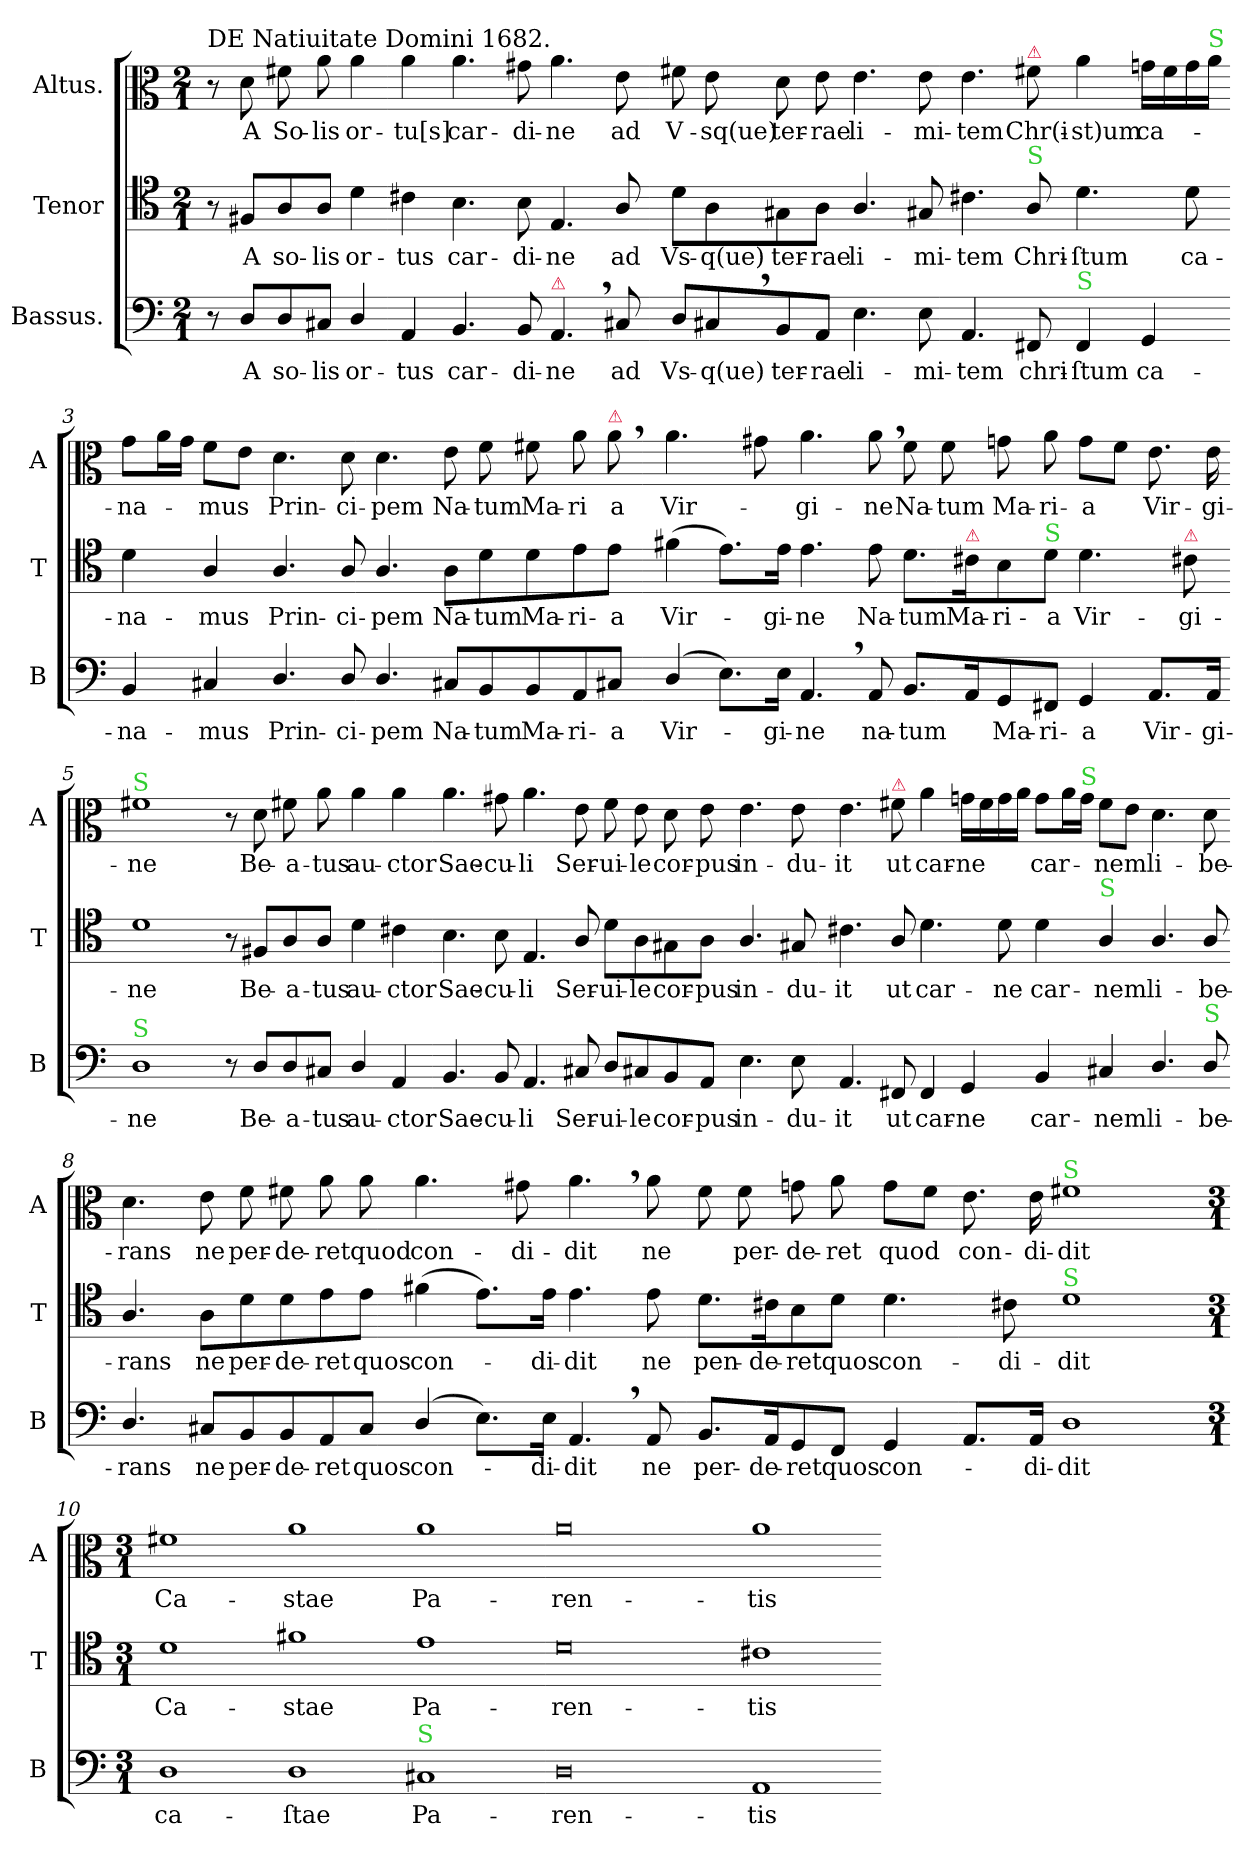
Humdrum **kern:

**kern	**text	**kern	**text	**kern	**text
*part3	*part3	*part2	*part2	*part1	*part1
*staff3	*staff3	*staff2	*staff2	*staff1	*staff1
*I"Bassus.	*	*I"Tenor	*	*I"Altus.	*
*I'B	*	*I'T	*	*I'A	*
*clefF4	*	*clefC4	*	*clefC3	*
*k[]	*	*k[]	*	*k[]	*
*M2/1	*	*M2/1	*	*M2/1	*
=1	=1	=1	=1	=1	=1
!	!	!	!	!LO:TX:a:t=DE Natiuitate Domini 1682.	!
8r	.	8r	.	8r	.
8D/L	A	8F#X/L	A	8d\	A
8D/	so-	8A/	so-	8f#X\	So-
8C#X/J	-lis	8A/J	-lis	8a\	-lis
4D/	or-	4d\	or-	4a\	or-
4AA/	-tus	4c#X\	-tus	4a\	-tu[s]
4.BB/	car-	4.B\	car-	4.a\	car-
8BB/	-di-	8B\	-di-	8g#X\	-di-
!LO:TX:a:color=crimson:t=⚠	!	!	!	!	!
4.AA,</	-ne	4.E/	-ne	4.a\	-ne
8C#X/	ad	8A/	ad	8e\	ad
=2-	=2-	=2-	=2-	=2-	=2-
8D/L	Vs-	8d\L	Vs-	8f#X\	V-
8C#X,/	-q(ue)	8A\	-q(ue)	8e\	-sq(ue)
8BB/	ter-	8G#X\	ter-	8d\	ter-
8AA/J	-rae	8A\J	-rae	8e\	-rae
4.E\	li-	4.A/	li-	4.e\	li-
8E\	-mi-	8G#X/	-mi-	8e\	-mi-
4.AA/	-tem	4.c#X\	-tem	4.e\	-tem
!	!	!	!	!LO:TX:a:color=crimson:t=⚠	!
!	!	!LO:TX:a:color=limegreen:t=S	!	!	!
8FF#X/	chri-	8A/	Chri-	8f#X\	Chr(i-
!LO:TX:a:color=limegreen:t=S	!	!	!	!	!
4FF#/	-ſtum	4.d\	-ſtum	4a\	-st)um
4GG/	ca-	.	.	16gn\LL	ca-
.	.	.	.	16f#\	.
.	.	8d\	ca-	16g\	.
!	!	!	!	!LO:TX:a:color=limegreen:t=S	!
.	.	.	.	16a\JJ	.
=3-	=3-	=3-	=3-	=3-	=3-
4BB/	-na-	4d\	-na-	8g\L	-na-
.	.	.	.	16a\L	.
.	.	.	.	16g\JJ	.
4C#X/	-mus	4A/	-mus	8f#\L	-mus
.	.	.	.	8e\J	.
4.D/	Prin-	4.A/	Prin-	4.d\	Prin-
8D/	-ci-	8A/	-ci-	8d\	-ci-
4.D/	-pem	4.A/	-pem	4.d\	-pem
8C#X/L	Na-	8A\L	Na-	8e\	Na-
8BB/	-tum	8d\	-tum	8f#\	-tum
8BB/	Ma-	8d\	Ma-	8f#X\	Ma-
8AA/	-ri-	8e\	-ri-	8a\	-ri
!	!	!	!	!LO:TX:a:color=crimson:t=⚠	!
8C#X/J	-a	8e\J	-a	8a,<\	-a
=4-	=4-	=4-	=4-	=4-	=4-
(4D/	Vir-	(4f#X\	Vir-	4.a\	Vir-
8.E\L)	.	8.e\L)	.	.	.
.	.	.	.	8g#X\	.
16E\Jk	-gi-	16e\Jk	-gi-	.	.
4.AA,</	-ne	4.e\	-ne	4.a\	-gi-
8AA/	na-	8e\	Na-	8a,<\	-ne
8.BB/L	-tum	8.d\L	-tum	8f#\	Na-
.	.	.	.	8f#\	-tum
!	!	!LO:TX:a:color=crimson:t=⚠	!	!	!
16AA/K	.	16c#X\K	Ma-	.	.
8GG/	Ma-	8B\	-ri-	8gn\	Ma-
!	!	!LO:TX:a:color=limegreen:t=S	!	!	!
8FF#X/J	-ri-	8d\J	-a	8a\	-ri-
4GG/	-a	4.d\	Vir-	8g\L	-a
.	.	.	.	8f#\J	.
8.AA/L	Vir-	.	.	8.e\	Vir-
!	!	!LO:TX:a:color=crimson:t=⚠	!	!	!
.	.	8c#X\	-gi-	.	.
16AA/Jk	-gi-	.	.	16e\	-gi-
=5-	=5-	=5-	=5-	=5-	=5-
!	!	!	!	!LO:TX:a:color=limegreen:t=S	!
!LO:TX:a:color=limegreen:t=S	!	!	!	!	!
1D	-ne	1d	-ne	1f#X	-ne
8r	.	8r	.	8r	.
8D/L	Be-	8F#X/L	Be-	8d\	Be-
8D/	-a-	8A/	-a-	8f#X\	-a-
8C#X/J	-tus	8A/J	-tus	8a\	-tus
4D/	au-	4d\	au-	4a\	au-
4AA/	-ctor	4c#X\	-ctor	4a\	-ctor
=6-	=6-	=6-	=6-	=6-	=6-
4.BB/	Sae-	4.B\	Sae-	4.a\	Sae-
8BB/	-cu-	8B\	-cu-	8g#X\	-cu-
4.AA/	-li	4.E/	-li	4.a\	-li
8C#X/	Ser-	8A/	Ser-	8e\	Ser-
8D/L	-ui-	8d\L	-ui-	8f#\	-ui-
8C#X/	-le	8A\	-le	8e\	-le
8BB/	cor-	8G#X\	cor-	8d\	cor-
8AA/J	-pus	8A\J	-pus	8e\	-pus
4.E\	in-	4.A/	in-	4.e\	in-
8E\	-du-	8G#X/	-du-	8e\	-du-
=7-	=7-	=7-	=7-	=7-	=7-
4.AA/	-it	4.c#X\	-it	4.e\	-it
!	!	!	!	!LO:TX:a:color=crimson:t=⚠	!
8FF#X/	ut	8A/	ut	8f#X\	ut
4FF#/	car-	4.d\	car-	4a\	car-
4GG/	-ne	.	.	16gn\LL	-ne
.	.	.	.	16f#\	.
.	.	8d\	-ne	16g\	.
.	.	.	.	16a\JJ	.
4BB/	car-	4d\	car-	8g\L	car-
.	.	.	.	16a\L	.
!	!	!	!	!LO:TX:a:color=limegreen:t=S	!
.	.	.	.	16g\JJ	.
!	!	!LO:TX:a:color=limegreen:t=S	!	!	!
4C#X/	-nem	4A/	-nem	8f#\L	-nem
.	.	.	.	8e\J	.
4.D/	li-	4.A/	li-	4.d\	li-
!LO:TX:a:color=limegreen:t=S	!	!	!	!	!
8D/	-be-	8A/	-be-	8d\	-be-
=8-	=8-	=8-	=8-	=8-	=8-
4.D/	-rans	4.A/	-rans	4.d\	-rans
8C#X/L	ne	8A\L	ne	8e\	ne
8BB/	per-	8d\	per-	8f#\	per-
8BB/	-de-	8d\	de-	8f#X\	-de-
8AA/	-ret	8e\	-ret	8a\	-ret
8C#/J	quos	8e\J	quos	8a\	quod
(4D/	con-	(4f#X\	con-	4.a\	con-
8.E\L)	.	8.e\L)	.	.	.
.	.	.	.	8g#X\	-di-
16E\Jk	-di-	16e\Jk	-di-	.	.
4.AA,</	-dit	4.e\	-dit	4.a,<\	-dit
8AA/	ne	8e\	ne	8a\	ne
=9-	=9-	=9-	=9-	=9-	=9-
8.BB/L	per-	8.d\L	pen-	8f#\	.
.	.	.	.	8f#\	per-
16AA/K	-de-	16c#X\K	-de-	.	.
8GG/	-ret	8B\	-ret	8gn\	-de-
8FF#/J	quos	8d\J	quos	8a\	-ret
4GG/	con-	4.d\	con-	8g\L	quod
.	.	.	.	8f#\J	.
8.AA/L	.	.	.	8.e\	con-
.	.	8c#X\	-di-	.	.
16AA/Jk	-di-	.	.	16e\	-di-
!	!	!	!	!LO:TX:a:color=limegreen:t=S	!
!	!	!LO:TX:a:color=limegreen:t=S	!	!	!
1D	-dit	1d	-dit	1f#X	-dit
=10-	=10-	=10-	=10-	=10-	=10-
*M3/1	*	*M3/1	*	*M3/1	*
1D	ca-	1d	Ca-	1f#X	Ca-
1D	-ſtae	1f#X	-stae	1a	-stae
!LO:TX:a:color=limegreen:t=S	!	!	!	!	!
1C#X	Pa-	1e	Pa-	1a	Pa-
=11-	=11-	=11-	=11-	=11-	=11-
0D	-ren-	0d	-ren-	0a	-ren-
1AA	-tis	1c#X	-tis	1a	-tis
=-	=-	=-	=-	=-	=-
*-	*-	*-	*-	*-	*-
